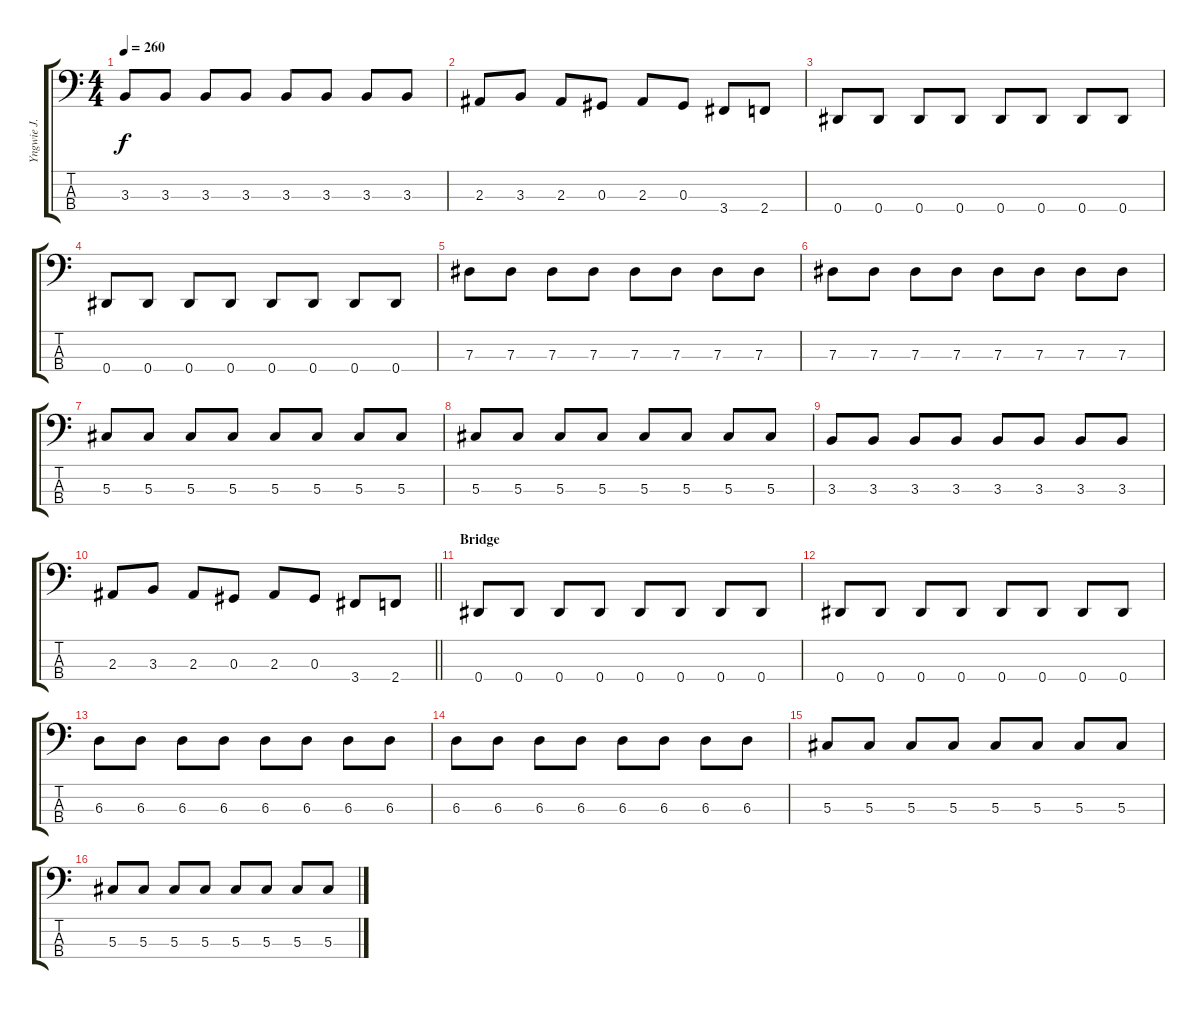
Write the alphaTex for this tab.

\track ("Yngwie J. Malmsteen" "Yngwie J. ") {instrument electricbasspick}
\staff {score tabs}
\tuning (Gb2 Db2 Ab1 Eb1) {hide}
\ts (4 4)
\tempo 260
\clef f4
\ks c
3.3.8{dy f} 3.3.8 3.3.8 3.3.8 3.3.8 3.3.8 3.3.8 3.3.8 |
2.3.8 3.3.8 2.3.8 0.3.8 2.3.8 0.3.8 3.4.8 2.4.8 |
0.4.8 0.4.8 0.4.8 0.4.8 0.4.8 0.4.8 0.4.8 0.4.8 |
0.4.8 0.4.8 0.4.8 0.4.8 0.4.8 0.4.8 0.4.8 0.4.8 |
7.3.8 7.3.8 7.3.8 7.3.8 7.3.8 7.3.8 7.3.8 7.3.8 |
7.3.8 7.3.8 7.3.8 7.3.8 7.3.8 7.3.8 7.3.8 7.3.8 |
5.3.8 5.3.8 5.3.8 5.3.8 5.3.8 5.3.8 5.3.8 5.3.8 |
5.3.8 5.3.8 5.3.8 5.3.8 5.3.8 5.3.8 5.3.8 5.3.8 |
3.3.8 3.3.8 3.3.8 3.3.8 3.3.8 3.3.8 3.3.8 3.3.8 |
\barLineRight lightlight
2.3.8 3.3.8 2.3.8 0.3.8 2.3.8 0.3.8 3.4.8 2.4.8 |
\section ("" "Bridge")
0.4.8 0.4.8 0.4.8 0.4.8 0.4.8 0.4.8 0.4.8 0.4.8 |
0.4.8 0.4.8 0.4.8 0.4.8 0.4.8 0.4.8 0.4.8 0.4.8 |
6.3.8 6.3.8 6.3.8 6.3.8 6.3.8 6.3.8 6.3.8 6.3.8 |
6.3.8 6.3.8 6.3.8 6.3.8 6.3.8 6.3.8 6.3.8 6.3.8 |
5.3.8 5.3.8 5.3.8 5.3.8 5.3.8 5.3.8 5.3.8 5.3.8 |
5.3.8 5.3.8 5.3.8 5.3.8 5.3.8 5.3.8 5.3.8 5.3.8
